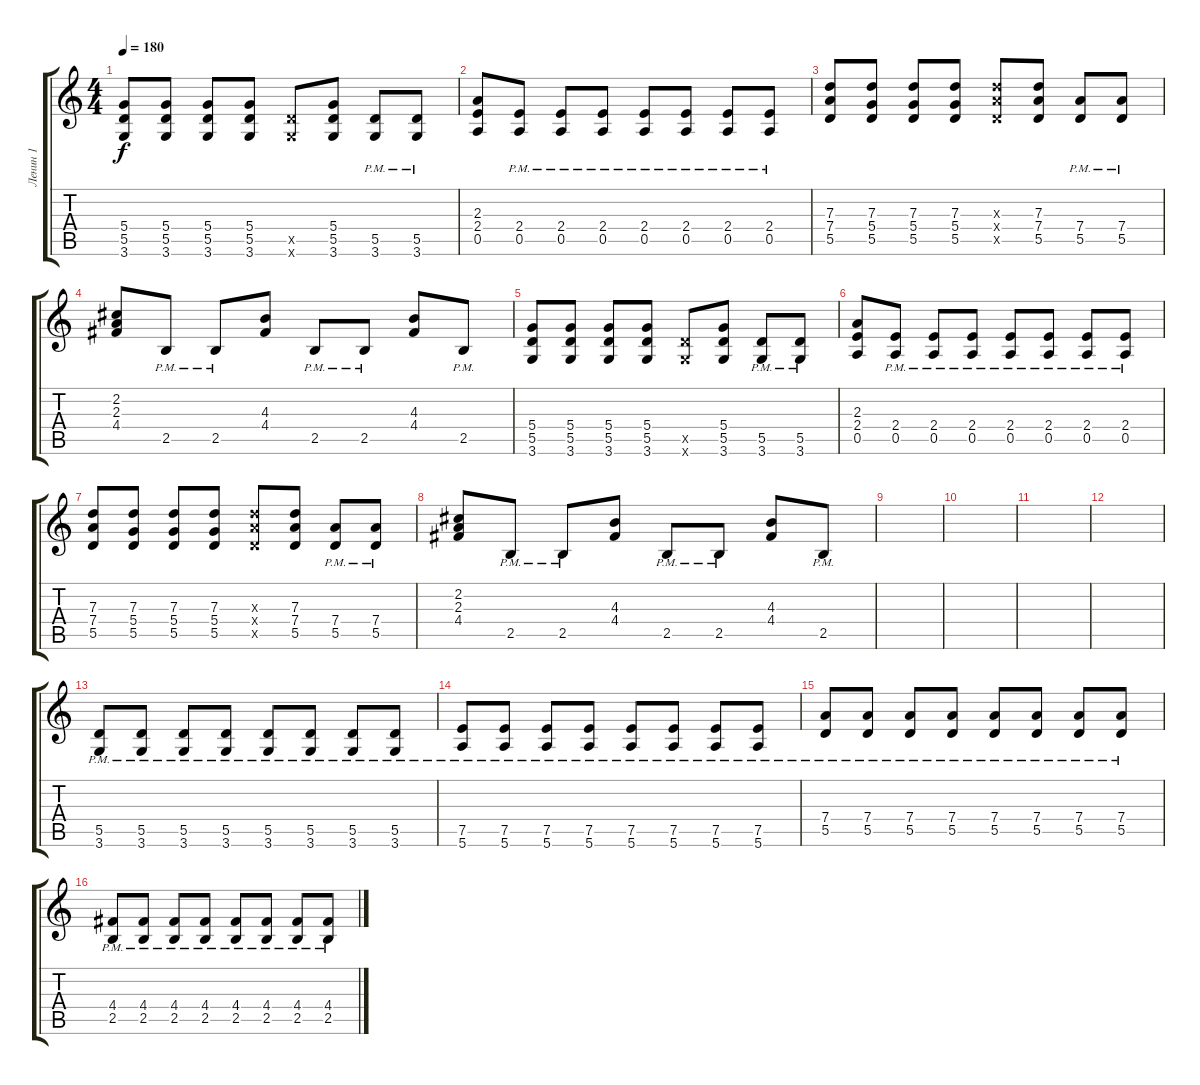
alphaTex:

\track ("Ленин 1" "Ленин 1") {instrument distortionguitar}
\staff {score tabs}
\tuning (E4 B3 G3 D3 A2 E2) {hide}
\ts (4 4)
\tempo 180
\clef g2
\ks c
(5.4 5.5 3.6).8{dy f} (5.4 5.5 3.6).8 (5.4 5.5 3.6).8 (5.4 5.5 3.6).8 (5.5{x} 3.6{x}).8 (5.4 5.5 3.6).8 (5.5{pm} 3.6{pm}).8 (5.5{pm} 3.6{pm}).8 |
(2.3 2.4 0.5).8 (2.4{pm} 0.5{pm}).8 (2.4{pm} 0.5{pm}).8 (2.4{pm} 0.5{pm}).8 (2.4{pm} 0.5{pm}).8 (2.4{pm} 0.5{pm}).8 (2.4{pm} 0.5{pm}).8 (2.4{pm} 0.5{pm}).8 |
(7.3 7.4 5.5).8 (7.3 5.4 5.5).8 (7.3 5.4 5.5).8 (7.3 5.4 5.5).8 (7.3{x} 7.4{x} 5.5{x}).8 (7.3 7.4 5.5).8 (7.4{pm} 5.5{pm}).8 (7.4{pm} 5.5{pm}).8 |
(2.2 2.3 4.4).8 2.5{pm}.8 2.5{pm}.8 (4.3 4.4).8 2.5{pm}.8 2.5{pm}.8 (4.3 4.4).8 2.5{pm}.8 |
(5.4 5.5 3.6).8 (5.4 5.5 3.6).8 (5.4 5.5 3.6).8 (5.4 5.5 3.6).8 (5.5{x} 3.6{x}).8 (5.4 5.5 3.6).8 (5.5{pm} 3.6{pm}).8 (5.5{pm} 3.6{pm}).8 |
(2.3 2.4 0.5).8 (2.4{pm} 0.5{pm}).8 (2.4{pm} 0.5{pm}).8 (2.4{pm} 0.5{pm}).8 (2.4{pm} 0.5{pm}).8 (2.4{pm} 0.5{pm}).8 (2.4{pm} 0.5{pm}).8 (2.4{pm} 0.5{pm}).8 |
(7.3 7.4 5.5).8 (7.3 5.4 5.5).8 (7.3 5.4 5.5).8 (7.3 5.4 5.5).8 (7.3{x} 7.4{x} 5.5{x}).8 (7.3 7.4 5.5).8 (7.4{pm} 5.5{pm}).8 (7.4{pm} 5.5{pm}).8 |
(2.2 2.3 4.4).8 2.5{pm}.8 2.5{pm}.8 (4.3 4.4).8 2.5{pm}.8 2.5{pm}.8 (4.3 4.4).8 2.5{pm}.8 |
|
|
|
|
(5.5{pm} 3.6{pm}).8 (5.5{pm} 3.6{pm}).8 (5.5{pm} 3.6{pm}).8 (5.5{pm} 3.6{pm}).8 (5.5{pm} 3.6{pm}).8 (5.5{pm} 3.6{pm}).8 (5.5{pm} 3.6{pm}).8 (5.5{pm} 3.6{pm}).8 |
(7.5{pm} 5.6{pm}).8 (7.5{pm} 5.6{pm}).8 (7.5{pm} 5.6{pm}).8 (7.5{pm} 5.6{pm}).8 (7.5{pm} 5.6{pm}).8 (7.5{pm} 5.6{pm}).8 (7.5{pm} 5.6{pm}).8 (7.5{pm} 5.6{pm}).8 |
(7.4{pm} 5.5{pm}).8 (7.4{pm} 5.5{pm}).8 (7.4{pm} 5.5{pm}).8 (7.4{pm} 5.5{pm}).8 (7.4{pm} 5.5{pm}).8 (7.4{pm} 5.5{pm}).8 (7.4{pm} 5.5{pm}).8 (7.4{pm} 5.5{pm}).8 |
(4.4{pm} 2.5{pm}).8 (4.4{pm} 2.5{pm}).8 (4.4{pm} 2.5{pm}).8 (4.4{pm} 2.5{pm}).8 (4.4{pm} 2.5{pm}).8 (4.4{pm} 2.5{pm}).8 (4.4{pm} 2.5{pm}).8 (4.4{pm} 2.5{pm}).8
